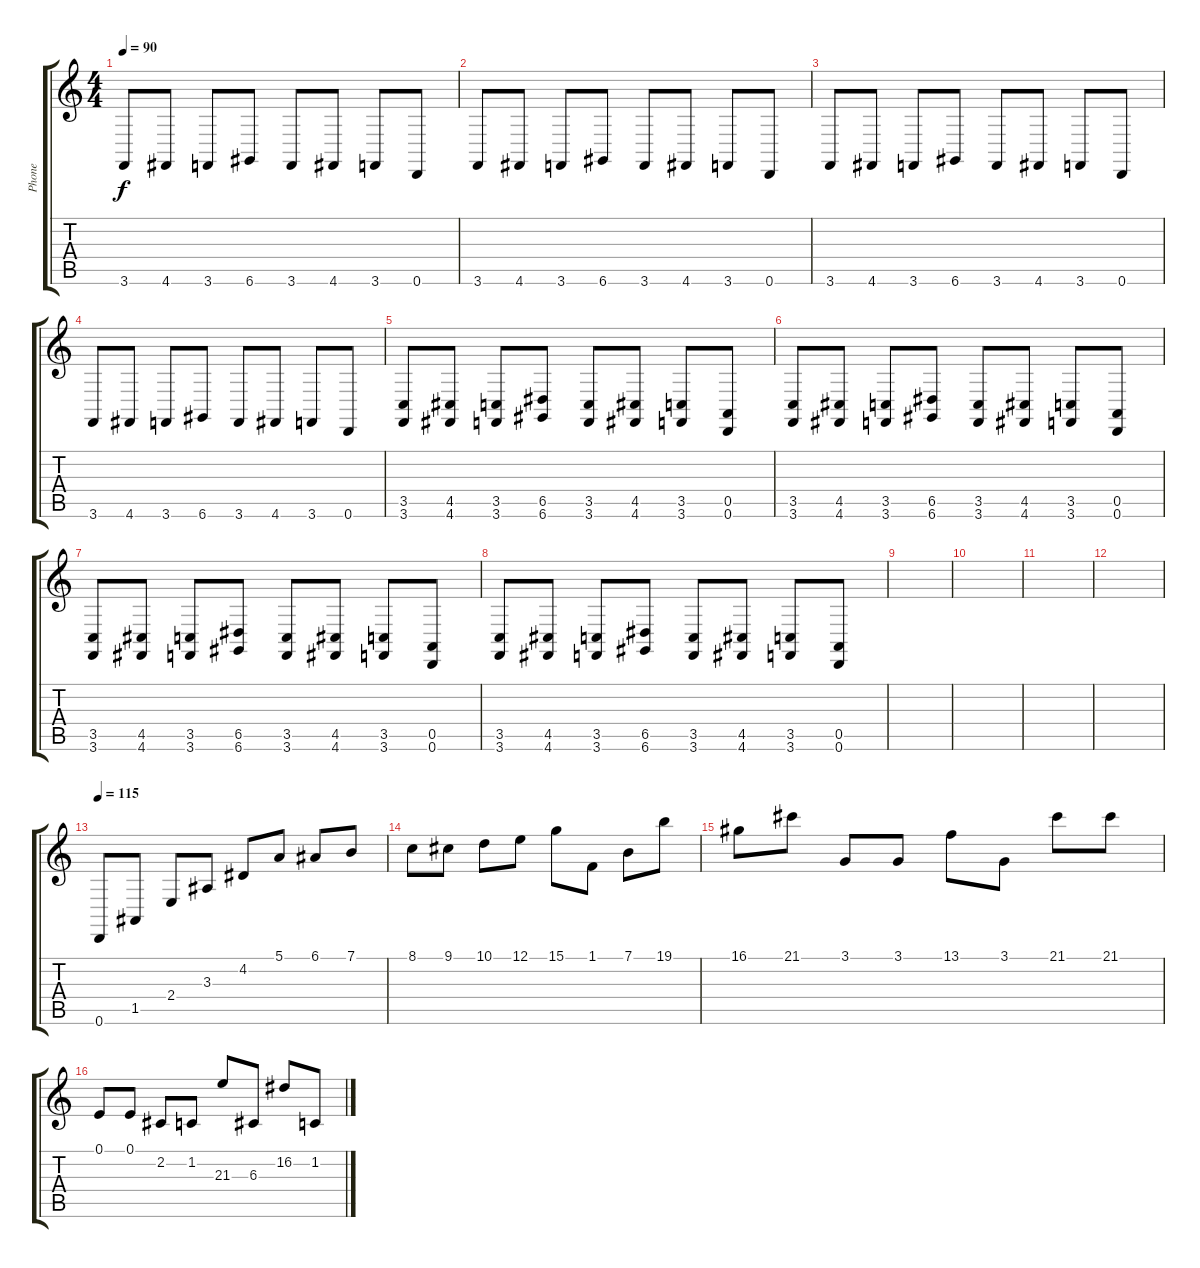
\track ("Phone" "Phone") {instrument telephonering}
\staff {score tabs}
\tuning (E4 B3 G3 D3 A2 D2) {hide}
\ts (4 4)
\tempo 90
\clef g2
\ks c
3.6.8{dy f} 4.6.8 3.6.8 6.6.8 3.6.8 4.6.8 3.6.8 0.6.8 |
3.6.8 4.6.8 3.6.8 6.6.8 3.6.8 4.6.8 3.6.8 0.6.8 |
3.6.8 4.6.8 3.6.8 6.6.8 3.6.8 4.6.8 3.6.8 0.6.8 |
3.6.8 4.6.8 3.6.8 6.6.8 3.6.8 4.6.8 3.6.8 0.6.8 |
(3.5 3.6).8 (4.5 4.6).8 (3.5 3.6).8 (6.5 6.6).8 (3.5 3.6).8 (4.5 4.6).8 (3.5 3.6).8 (0.5 0.6).8 |
(3.5 3.6).8 (4.5 4.6).8 (3.5 3.6).8 (6.5 6.6).8 (3.5 3.6).8 (4.5 4.6).8 (3.5 3.6).8 (0.5 0.6).8 |
(3.5 3.6).8 (4.5 4.6).8 (3.5 3.6).8 (6.5 6.6).8 (3.5 3.6).8 (4.5 4.6).8 (3.5 3.6).8 (0.5 0.6).8 |
(3.5 3.6).8 (4.5 4.6).8 (3.5 3.6).8 (6.5 6.6).8 (3.5 3.6).8 (4.5 4.6).8 (3.5 3.6).8 (0.5 0.6).8 |
|
|
|
|
\tempo 115
0.6.8 1.5.8 2.4.8 3.3.8 4.2.8 5.1.8 6.1.8 7.1.8 |
8.1.8 9.1.8 10.1.8 12.1.8 15.1.8 1.1.8 7.1.8 19.1.8 |
16.1.8 21.1.8 3.1.8 3.1.8 13.1.8 3.1.8 21.1.8 21.1.8 |
0.1.8 0.1.8 2.2.8 1.2.8 21.3.8 6.3.8 16.2.8 1.2.8
